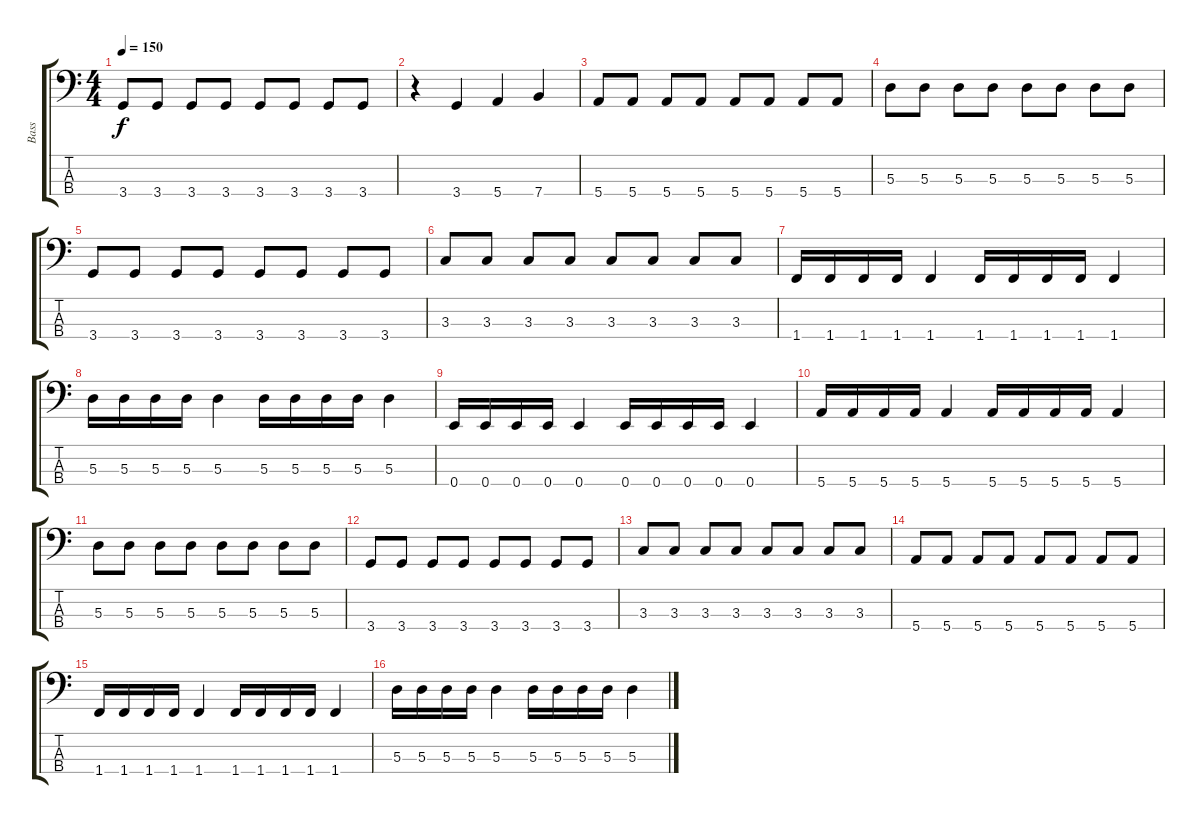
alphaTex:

\track ("Bass" "Bass") {instrument electricbasspick}
\staff {score tabs}
\tuning (G2 D2 A1 E1) {hide}
\ts (4 4)
\tempo 150
\clef f4
\ks c
3.4.8{dy f} 3.4.8 3.4.8 3.4.8 3.4.8 3.4.8 3.4.8 3.4.8 |
r.4 3.4.4 5.4.4 7.4.4 |
5.4.8 5.4.8 5.4.8 5.4.8 5.4.8 5.4.8 5.4.8 5.4.8 |
5.3.8 5.3.8 5.3.8 5.3.8 5.3.8 5.3.8 5.3.8 5.3.8 |
3.4.8 3.4.8 3.4.8 3.4.8 3.4.8 3.4.8 3.4.8 3.4.8 |
3.3.8 3.3.8 3.3.8 3.3.8 3.3.8 3.3.8 3.3.8 3.3.8 |
1.4.16 1.4.16 1.4.16 1.4.16 1.4.4 1.4.16 1.4.16 1.4.16 1.4.16 1.4.4 |
5.3.16 5.3.16 5.3.16 5.3.16 5.3.4 5.3.16 5.3.16 5.3.16 5.3.16 5.3.4 |
0.4.16 0.4.16 0.4.16 0.4.16 0.4.4 0.4.16 0.4.16 0.4.16 0.4.16 0.4.4 |
5.4.16 5.4.16 5.4.16 5.4.16 5.4.4 5.4.16 5.4.16 5.4.16 5.4.16 5.4.4 |
5.3.8 5.3.8 5.3.8 5.3.8 5.3.8 5.3.8 5.3.8 5.3.8 |
3.4.8 3.4.8 3.4.8 3.4.8 3.4.8 3.4.8 3.4.8 3.4.8 |
3.3.8 3.3.8 3.3.8 3.3.8 3.3.8 3.3.8 3.3.8 3.3.8 |
5.4.8 5.4.8 5.4.8 5.4.8 5.4.8 5.4.8 5.4.8 5.4.8 |
1.4.16 1.4.16 1.4.16 1.4.16 1.4.4 1.4.16 1.4.16 1.4.16 1.4.16 1.4.4 |
5.3.16 5.3.16 5.3.16 5.3.16 5.3.4 5.3.16 5.3.16 5.3.16 5.3.16 5.3.4
